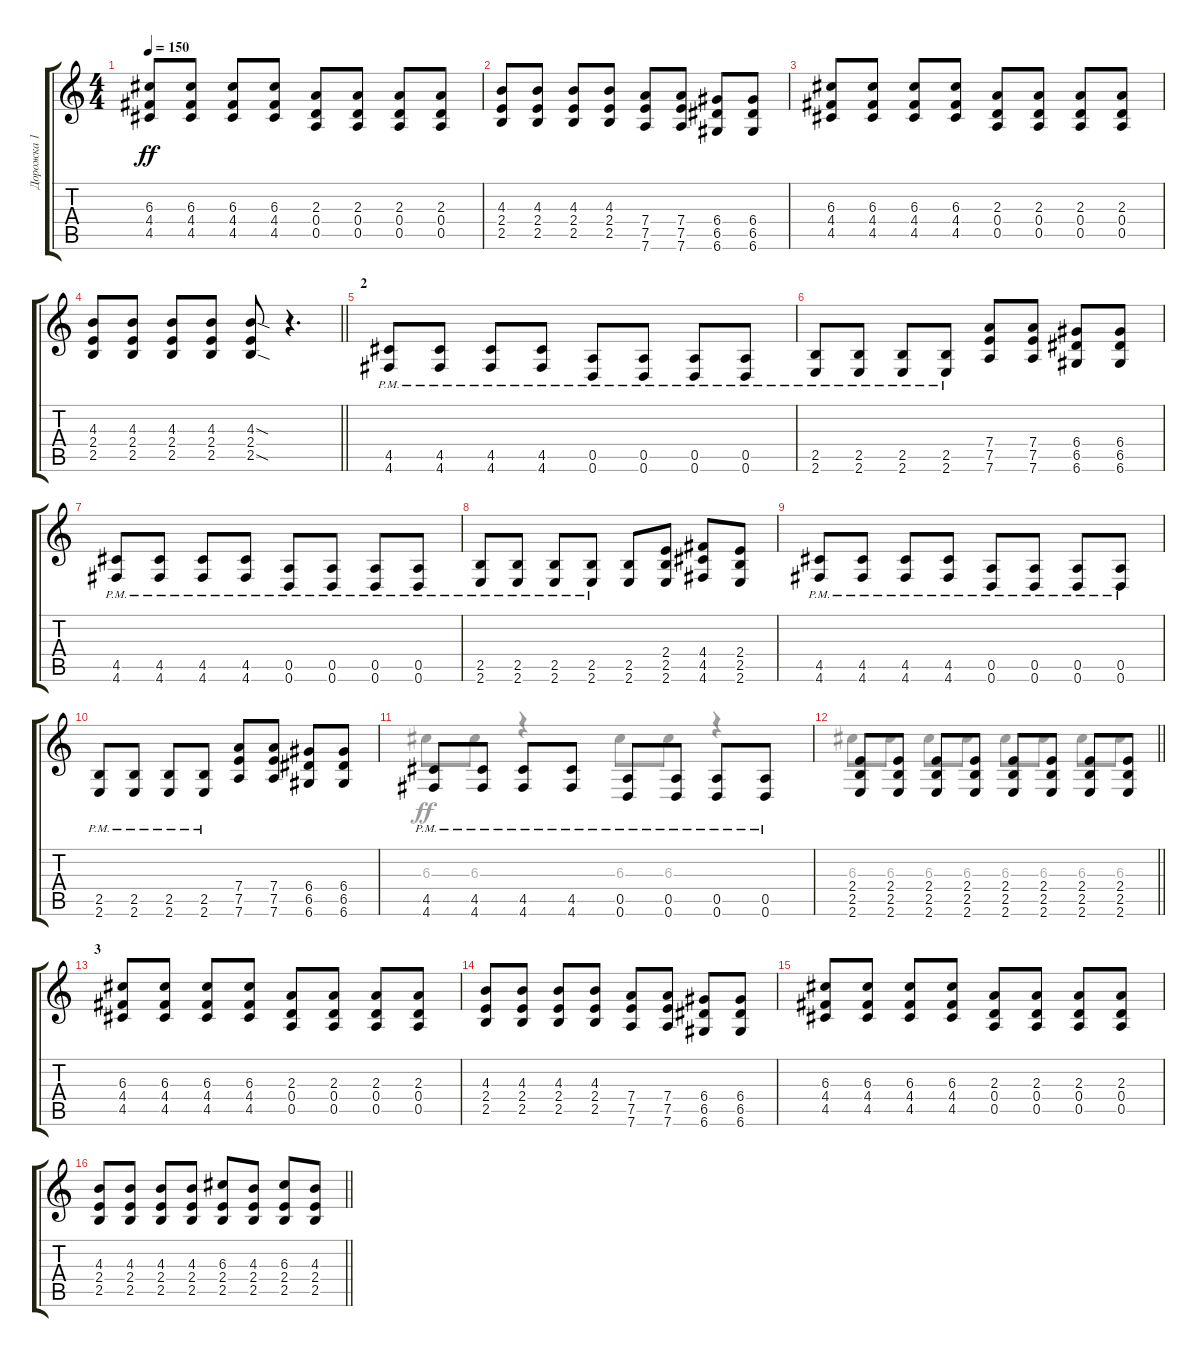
\track ("Дорожка 1" "Дорожка 1") {instrument acousticguitarsteel}
\staff {score tabs}
\tuning (E4 B3 G3 D3 A2 D2) {hide}
\voice
\ts (4 4)
\tempo 150
\clef g2
\ks c
(6.3 4.4 4.5).8{dy ff} (6.3 4.4 4.5).8 (6.3 4.4 4.5).8 (6.3 4.4 4.5).8 (2.3 0.4 0.5).8 (2.3 0.4 0.5).8 (2.3 0.4 0.5).8 (2.3 0.4 0.5).8 |
(4.3 2.4 2.5).8 (4.3 2.4 2.5).8 (4.3 2.4 2.5).8 (4.3 2.4 2.5).8 (7.4 7.5 7.6).8 (7.4 7.5 7.6).8 (6.4 6.5 6.6).8 (6.4 6.5 6.6).8 |
(6.3 4.4 4.5).8 (6.3 4.4 4.5).8 (6.3 4.4 4.5).8 (6.3 4.4 4.5).8 (2.3 0.4 0.5).8 (2.3 0.4 0.5).8 (2.3 0.4 0.5).8 (2.3 0.4 0.5).8 |
\barLineRight lightlight
(4.3 2.4 2.5).8 (4.3 2.4 2.5).8 (4.3 2.4 2.5).8 (4.3 2.4 2.5).8 (4.3{sod} 2.4 2.5{sod}).8 r.4{d} |
\section ("" "2")
(4.5{pm} 4.6{pm}).8 (4.5{pm} 4.6{pm}).8 (4.5{pm} 4.6{pm}).8 (4.5{pm} 4.6{pm}).8 (0.5{pm} 0.6{pm}).8 (0.5{pm} 0.6{pm}).8 (0.5{pm} 0.6{pm}).8 (0.5{pm} 0.6{pm}).8 |
(2.5{pm} 2.6{pm}).8 (2.5{pm} 2.6{pm}).8 (2.5{pm} 2.6{pm}).8 (2.5{pm} 2.6{pm}).8 (7.4 7.5 7.6).8 (7.4 7.5 7.6).8 (6.4 6.5 6.6).8 (6.4 6.5 6.6).8 |
(4.5{pm} 4.6{pm}).8 (4.5{pm} 4.6{pm}).8 (4.5{pm} 4.6{pm}).8 (4.5{pm} 4.6{pm}).8 (0.5{pm} 0.6{pm}).8 (0.5{pm} 0.6{pm}).8 (0.5{pm} 0.6{pm}).8 (0.5{pm} 0.6{pm}).8 |
(2.5{pm} 2.6{pm}).8 (2.5{pm} 2.6{pm}).8 (2.5{pm} 2.6{pm}).8 (2.5 2.6{pm}).8 (2.5 2.6).8 (2.4 2.5 2.6).8 (4.4 4.5 4.6).8 (2.4 2.5 2.6).8 |
(4.5{pm} 4.6{pm}).8 (4.5{pm} 4.6{pm}).8 (4.5{pm} 4.6{pm}).8 (4.5{pm} 4.6{pm}).8 (0.5{pm} 0.6{pm}).8 (0.5{pm} 0.6{pm}).8 (0.5{pm} 0.6{pm}).8 (0.5{pm} 0.6{pm}).8 |
(2.5{pm} 2.6{pm}).8 (2.5{pm} 2.6{pm}).8 (2.5{pm} 2.6{pm}).8 (2.5{pm} 2.6{pm}).8 (7.4 7.5 7.6).8 (7.4 7.5 7.6).8 (6.4 6.5 6.6).8 (6.4 6.5 6.6).8 |
(4.5{pm} 4.6{pm}).8 (4.5{pm} 4.6{pm}).8 (4.5{pm} 4.6{pm}).8 (4.5{pm} 4.6{pm}).8 (0.5{pm} 0.6{pm}).8 (0.5{pm} 0.6{pm}).8 (0.5{pm} 0.6{pm}).8 (0.5{pm} 0.6{pm}).8 |
\barLineRight lightlight
(2.4 2.5 2.6).8 (2.4 2.5 2.6).8 (2.4 2.5 2.6).8 (2.4 2.5 2.6).8 (2.4 2.5 2.6).8 (2.4 2.5 2.6).8 (2.4 2.5 2.6).8 (2.4 2.5 2.6).8 |
\section ("" "3")
(6.3 4.4 4.5).8 (6.3 4.4 4.5).8 (6.3 4.4 4.5).8 (6.3 4.4 4.5).8 (2.3 0.4 0.5).8 (2.3 0.4 0.5).8 (2.3 0.4 0.5).8 (2.3 0.4 0.5).8 |
(4.3 2.4 2.5).8 (4.3 2.4 2.5).8 (4.3 2.4 2.5).8 (4.3 2.4 2.5).8 (7.4 7.5 7.6).8 (7.4 7.5 7.6).8 (6.4 6.5 6.6).8 (6.4 6.5 6.6).8 |
(6.3 4.4 4.5).8 (6.3 4.4 4.5).8 (6.3 4.4 4.5).8 (6.3 4.4 4.5).8 (2.3 0.4 0.5).8 (2.3 0.4 0.5).8 (2.3 0.4 0.5).8 (2.3 0.4 0.5).8 |
\barLineRight lightlight
(4.3 2.4 2.5).8 (4.3 2.4 2.5).8 (4.3 2.4 2.5).8 (4.3 2.4 2.5).8 (6.3 2.4 2.5).8 (4.3 2.4 2.5).8 (6.3 2.4 2.5).8 (4.3 2.4 2.5).8
\voice
\clef g2
\ottava regular
\simile none
\ks c
|
|
|
\barLineRight lightlight
|
|
|
|
|
|
|
6.3.8 6.3.8 r.4 6.3.8 6.3.8 r.4 |
\barLineRight lightlight
6.3.8 6.3.8 6.3.8 6.3.8 6.3.8 6.3.8 6.3.8 6.3.8 |
|
|
|
\barLineRight lightlight
